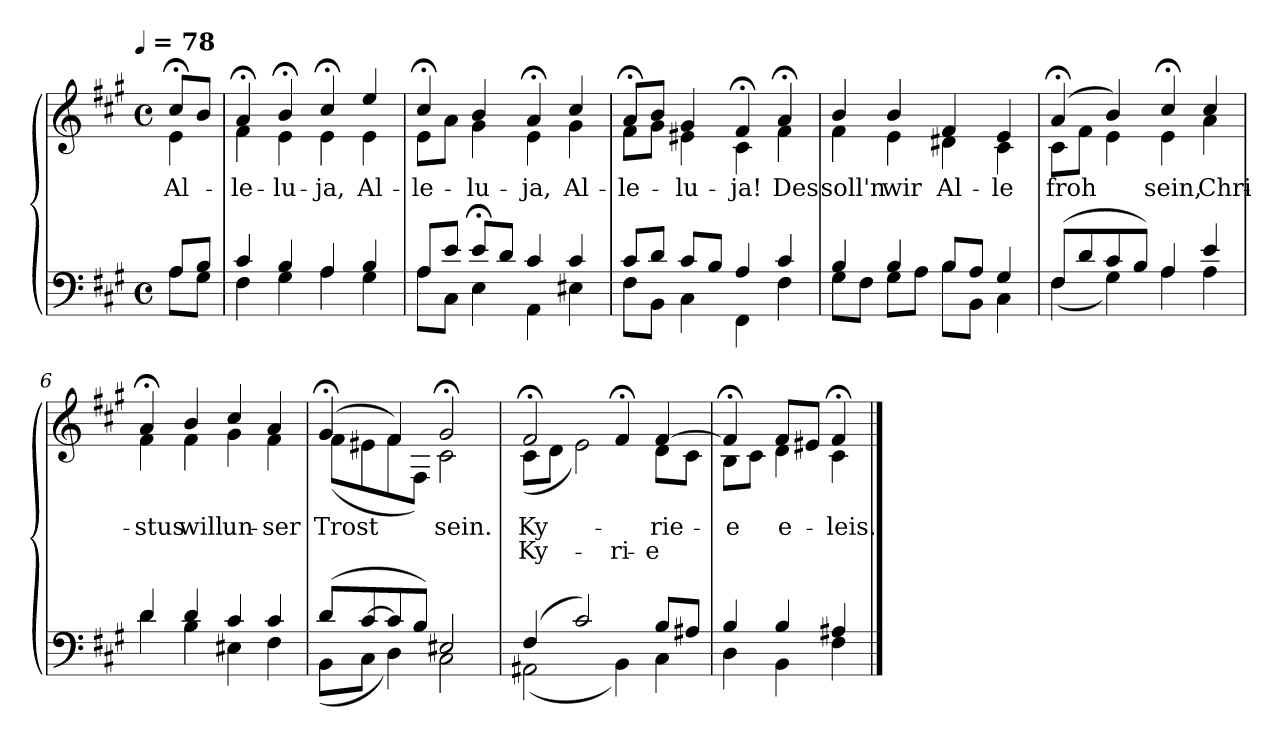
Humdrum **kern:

**kern	**kern	**text	**text	**dynam
*part1	*part1	*part1	*part1	*part1
*staff2	*staff1	*staff1	*staff1	*staff1/2
*clefF4	*clefG2	*	*	*
*k[f#c#g#]	*k[f#c#g#]	*	*	*
!!LO:TX:omd:t=[quarter] = 78
*M4/4	*M4/4	*	*	*
*met(c)	*met(c)	*	*	*
*MM78	*MM78	*	*	*
=	=	=	=	=
*^	*^	*	*	*
8AL	8AL	8cc#;<L	4e	Al-	.	.
8BJ	8G#J	8bJ	.	.	.	.
=1	=1	=1	=1	=1	=1	=1
*	*	*MM77	*	*	*	*
4c#	4F#	4a;<	4f#	-le-	.	.
4B	4G#	4b;<	4e	-lu-	.	♩ = 82.1
4A	4A	4cc#;<	4e	-ja,	.	♩ = 76
4B	4G#	4ee	4e	Al-	.	.
=2	=2	=2	=2	=2	=2	=2
*	*	*MM79	*	*	*	*
8AL	8AL	4cc#;<	8eL	-le-	.	.
8eJ	8C#J	.	8aJ	.	.	.
8e;<L	4E	4b	4g#	-lu-	.	♩ = 76
8dJ	.	.	.	.	.	.
4c#	4AA	4a;<	4e	-ja,	.	.
4c#	4E#X	4cc#	4g#	Al-	.	.
=3	=3	=3	=3	=3	=3	=3
*	*	*MM75	*	*	*	*
8c#L	8F#L	8a;<L	8f#L	-le-	.	.
8dJ	8BBJ	8bJ	8g#J	.	.	.
8c#L	4C#	4g#	4e#X	-lu-	.	♩ = 73
8BJ	.	.	.	.	.	.
4A	4FF#	4f#;<	4c#	-ja!	.	.
4c#	4F#	4a;<	4f#	Des	.	♩ = 78
=4	=4	=4	=4	=4	=4	=4
4B	8G#L	4b	4f#	soll'n	.	.
.	8F#J	.	.	.	.	.
4B	8G#L	4b	4e	wir	.	.
.	8AJ	.	.	.	.	.
8BL	8BL	4f#	4d#X	Al-	.	.
8AJ	8BBJ	.	.	.	.	.
4G#	4C#	4e	4c#	-le	.	.
!!LO:LB:g=z	!!
=5	=5	=5	=5	=5	=5	=5
(8F#L	(4F#	(4a;<	8c#L	froh	.	.
8d	.	.	8f#J	.	.	.
8c#	4G#)	4b)	4e	.	.	.
8BJ)	.	.	.	.	.	.
4A	4A	4cc#;<	4e	sein,	.	.
4e	4A	4cc#	4a	Chri-	.	♩ = 77
=6	=6	=6	=6	=6	=6	=6
4d	4d	4a;<	4f#	-stus	.	.
4d	4B	4b	4f#	will	.	.
4c#	4E#X	4cc#	4g#	un-	.	♩ = 76
4c#	4F#	4a	4f#	-ser	.	♩ = 75
=7	=7	=7	=7	=7	=7	=7
*	*	*MM74	*	*	*	*
(8dL	(8BBL	(4g#;<	(8f#L	Trost	.	.
[8c#	8C#J	.	8e#X	.	.	.
8c#]	4D)	4f#)	8f#	.	.	♩ = 71
8BJ)	.	.	8F#J)	.	.	.
2E#X	2C#	2g#;<	2c#	sein.	.	♩ = 70
=8	=8	=8	=8	=8	=8	=8
*	*	*MM73	*	*	*	*
!	!	!	!	!	!LO:LY:a	!
(4F#	(2AA#X	2f#;<	(8c#L	Ky-	Ky-	.
.	.	.	8dJ	.	.	.
2c#)	.	.	2e)	.	.	.
!	!	!	!	!	!LO:LY:a	!
.	4BB)	4f#;<	.	.	-ri-	♩ = 70.82
!	!	!	!	!	!LO:LY:a	!
8BL	4C#	[4f#	8dL	-rie-	-e	♩ = 67.7
8A#XJ	.	.	8c#J	.	.	.
=9	=9	=9	=9	=9	=9	=9
*	*	*MM69	*	*	*	*
4B	4D	4f#;<]	8BL	-e	.	.
.	.	.	8c#J	.	.	.
4B	4BB	8f#L	4d	e-	.	♩ = 54
.	.	8e#XJ	.	.	.	♩ = 49.5
4A#X	4F#	4f#;<	4c#	-leis.	.	♩ = 40
*v	*v	*	*	*	*	*
*	*v	*v	*	*	*
==	==	==	==	==
*-	*-	*-	*-	*-
